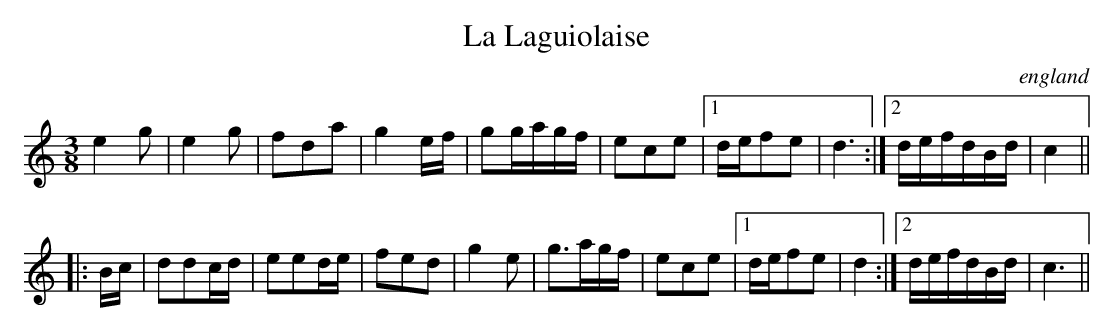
X:1
T:La Laguiolaise
O:england
M:3/8
L:1/16
K:C
e4g2|e4g2|f2d2a2|g4ef|\
g2gagf|e2c2e2|1 def2e2|d6:|2 defdBd|c4||
|:Bc|d2d2cd|e2e2de|f2e2d2|g4e2|\
g3agf|e2c2e2|1 def2e2|d4:|2 defdBd|c6||
